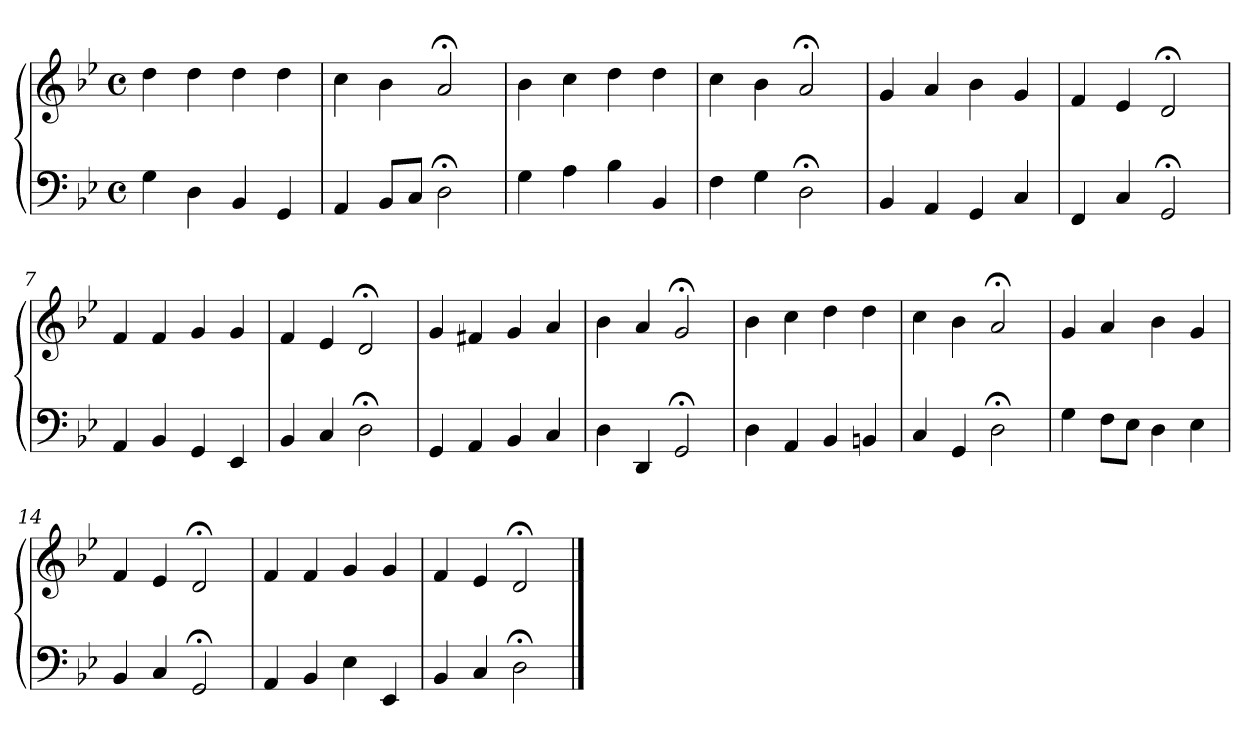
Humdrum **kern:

**kern	**kern
*part1	*part1
*staff2	*staff1
*clefF4	*clefG2
*k[b-e-]	*k[b-e-]
*M4/4	*M4/4
*met(c)	*met(c)
=1	=1
4G	4dd
4D	4dd
4BB-	4dd
4GG	4dd
=2	=2
4AA	4cc
8BB-L	4b-
8CJ	.
2D;<	2a;<
=3	=3
4G	4b-
4A	4cc
4B-	4dd
4BB-	4dd
=4	=4
4F	4cc
4G	4b-
2D;<	2a;<
=5	=5
4BB-	4g
4AA	4a
4GG	4b-
4C	4g
=6	=6
4FF	4f
4C	4e-
2GG;<	2d;<
=7	=7
4AA	4f
4BB-	4f
4GG	4g
4EE-	4g
!!LO:LB:g=z
=8	=8
4BB-	4f
4C	4e-
2D;<	2d;<
=9	=9
4GG	4g
4AA	4f#X
4BB-	4g
4C	4a
=10	=10
4D	4b-
4DD	4a
2GG;<	2g;<
=11	=11
4D	4b-
4AA	4cc
4BB-	4dd
4BBn	4dd
=12	=12
4C	4cc
4GG	4b-
2D;<	2a;<
=13	=13
4G	4g
8FL	4a
8E-J	.
4D	4b-
4E-	4g
=14	=14
4BB-	4f
4C	4e-
2GG;<	2d;<
=15	=15
4AA	4f
4BB-	4f
4E-	4g
4EE-	4g
!!LO:LB:g=z
=16	=16
4BB-	4f
4C	4e-
2D;<	2d;<
==	==
*-	*-
